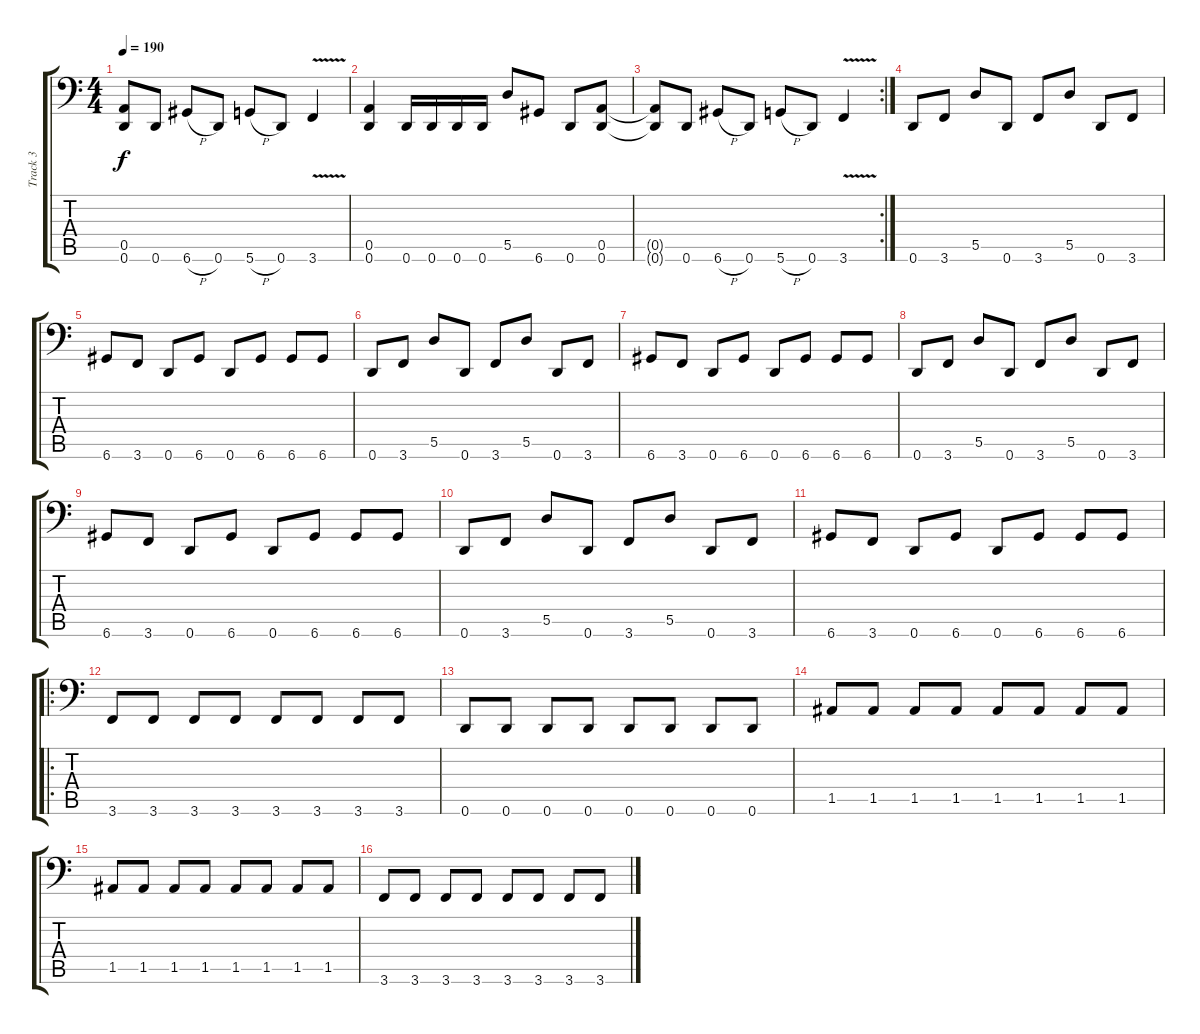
\track ("Track 3" "Track 3") {instrument electricbasspick}
\staff {score tabs}
\tuning (E3 B2 G2 D2 A1 D1) {hide}
\ts (4 4)
\tempo 190
\clef f4
\ks c
(0.5{t} 0.6{t}).8{dy f} 0.6.8 6.6{h}.8 0.6.8 5.6{h}.8 0.6.8 3.6{v}.4 |
(0.5 0.6).4 0.6.16 0.6.16 0.6.16 0.6.16 5.5.8 6.6.8 0.6.8 (0.5 0.6).8 |
\rc 2
(0.5{t} 0.6{t}).8 0.6.8 6.6{h}.8 0.6.8 5.6{h}.8 0.6.8 3.6{v}.4 |
0.6.8 3.6.8 5.5.8 0.6.8 3.6.8 5.5.8 0.6.8 3.6.8 |
6.6.8 3.6.8 0.6.8 6.6.8 0.6.8 6.6.8 6.6.8 6.6.8 |
0.6.8 3.6.8 5.5.8 0.6.8 3.6.8 5.5.8 0.6.8 3.6.8 |
6.6.8 3.6.8 0.6.8 6.6.8 0.6.8 6.6.8 6.6.8 6.6.8 |
0.6.8 3.6.8 5.5.8 0.6.8 3.6.8 5.5.8 0.6.8 3.6.8 |
6.6.8 3.6.8 0.6.8 6.6.8 0.6.8 6.6.8 6.6.8 6.6.8 |
0.6.8 3.6.8 5.5.8 0.6.8 3.6.8 5.5.8 0.6.8 3.6.8 |
6.6.8 3.6.8 0.6.8 6.6.8 0.6.8 6.6.8 6.6.8 6.6.8 |
\ro
3.6.8 3.6.8 3.6.8 3.6.8 3.6.8 3.6.8 3.6.8 3.6.8 |
0.6.8 0.6.8 0.6.8 0.6.8 0.6.8 0.6.8 0.6.8 0.6.8 |
1.5.8 1.5.8 1.5.8 1.5.8 1.5.8 1.5.8 1.5.8 1.5.8 |
1.5.8 1.5.8 1.5.8 1.5.8 1.5.8 1.5.8 1.5.8 1.5.8 |
3.6.8 3.6.8 3.6.8 3.6.8 3.6.8 3.6.8 3.6.8 3.6.8
